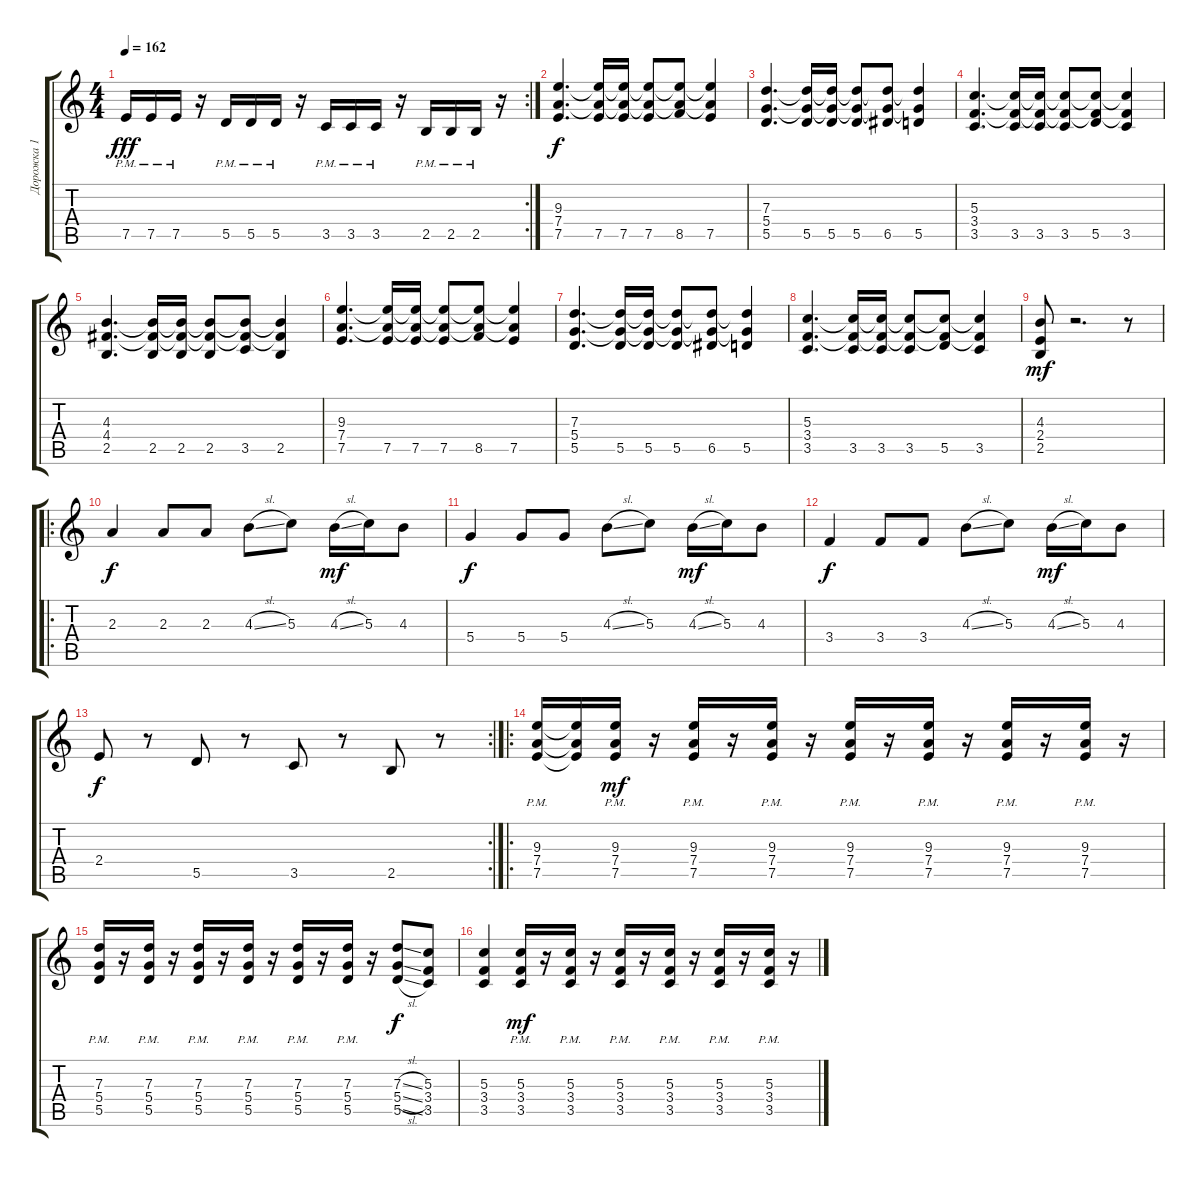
\track ("Дорожка 1" "Дорожка 1") {instrument overdrivenguitar}
\staff {score tabs}
\tuning (E4 B3 G3 D3 A2 E2) {hide}
\rc 2
\ts (4 4)
\tempo 162
\clef g2
\ks c
7.5{pm}.16{dy fff} 7.5{pm}.16 7.5{pm}.16 r.16 5.5{pm}.16 5.5{pm}.16 5.5{pm}.16 r.16 3.5{pm}.16 3.5{pm}.16 3.5{pm}.16 r.16 2.5{pm}.16 2.5{pm}.16 2.5{pm}.16 r.16 |
(9.3 7.4 7.5).4{d dy f} (9.3{t} 7.4{t} 7.5).16 (9.3{t} 7.4{t} 7.5).16 (9.3{t} 7.4{t} 7.5).8 (9.3{t} 7.4{t} 8.5).8 (9.3{t} 7.4{t} 7.5).4 |
(7.3 5.4 5.5).4{d} (7.3{t} 5.4{t} 5.5).16 (7.3{t} 5.4{t} 5.5).16 (7.3{t} 5.4{t} 5.5).8 (7.3{t} 5.4{t} 6.5).8 (7.3{t} 5.4{t} 5.5).4 |
(5.3 3.4 3.5).4{d} (5.3{t} 3.4{t} 3.5).16 (5.3{t} 3.4{t} 3.5).16 (5.3{t} 3.4{t} 3.5).8 (5.3{t} 3.4{t} 5.5).8 (5.3{t} 3.4{t} 3.5).4 |
(4.3 4.4 2.5).4{d} (4.3{t} 4.4{t} 2.5).16 (4.3{t} 4.4{t} 2.5).16 (4.3{t} 4.4{t} 2.5).8 (4.3{t} 4.4{t} 3.5).8 (4.3{t} 4.4{t} 2.5).4 |
(9.3 7.4 7.5).4{d} (9.3{t} 7.4{t} 7.5).16 (9.3{t} 7.4{t} 7.5).16 (9.3{t} 7.4{t} 7.5).8 (9.3{t} 7.4{t} 8.5).8 (9.3{t} 7.4{t} 7.5).4 |
(7.3 5.4 5.5).4{d} (7.3{t} 5.4{t} 5.5).16 (7.3{t} 5.4{t} 5.5).16 (7.3{t} 5.4{t} 5.5).8 (7.3{t} 5.4{t} 6.5).8 (7.3{t} 5.4{t} 5.5).4 |
(5.3 3.4 3.5).4{d} (5.3{t} 3.4{t} 3.5).16 (5.3{t} 3.4{t} 3.5).16 (5.3{t} 3.4{t} 3.5).8 (5.3{t} 3.4{t} 5.5).8 (5.3{t} 3.4{t} 3.5).4 |
(4.3 2.4 2.5).8{dy mf} r.2{d} r.8 |
\ro
2.3.4{dy f} 2.3.8 2.3.8 4.3{sl}.8 5.3.8 4.3{sl}.16{dy mf} 5.3.16 4.3.8 |
5.4.4{dy f} 5.4.8 5.4.8 4.3{sl}.8 5.3.8 4.3{sl}.16{dy mf} 5.3.16 4.3.8 |
3.4.4{dy f} 3.4.8 3.4.8 4.3{sl}.8 5.3.8 4.3{sl}.16{dy mf} 5.3.16 4.3.8 |
\rc 2
2.4.8{dy f} r.8 5.5.8 r.8 3.5.8 r.8 2.5.8 r.8 |
\ro
(9.3{pm} 7.4{pm} 7.5{pm}).16 (9.3{t} 7.4{t} 7.5{t}).16 (9.3{pm} 7.4{pm} 7.5{pm}).16{dy mf} r.16 (9.3{pm} 7.4{pm} 7.5{pm}).16 r.16 (9.3{pm} 7.4{pm} 7.5{pm}).16 r.16 (9.3{pm} 7.4{pm} 7.5{pm}).16 r.16 (9.3{pm} 7.4{pm} 7.5{pm}).16 r.16 (9.3{pm} 7.4{pm} 7.5{pm}).16 r.16 (9.3{pm} 7.4{pm} 7.5{pm}).16 r.16 |
(7.3{pm} 5.4{pm} 5.5{pm}).16 r.16 (7.3{pm} 5.4{pm} 5.5{pm}).16 r.16 (7.3{pm} 5.4{pm} 5.5{pm}).16 r.16 (7.3{pm} 5.4{pm} 5.5{pm}).16 r.16 (7.3{pm} 5.4{pm} 5.5{pm}).16 r.16 (7.3{pm} 5.4{pm} 5.5{pm}).16 r.16 (7.3{sl} 5.4{sl} 5.5{sl}).8{dy f} (5.3 3.4 3.5).8 |
(5.3 3.4 3.5).4 (5.3{pm} 3.4{pm} 3.5{pm}).16{dy mf} r.16 (5.3{pm} 3.4{pm} 3.5{pm}).16 r.16 (5.3{pm} 3.4{pm} 3.5{pm}).16 r.16 (5.3{pm} 3.4{pm} 3.5{pm}).16 r.16 (5.3{pm} 3.4{pm} 3.5{pm}).16 r.16 (5.3{pm} 3.4{pm} 3.5{pm}).16 r.16
